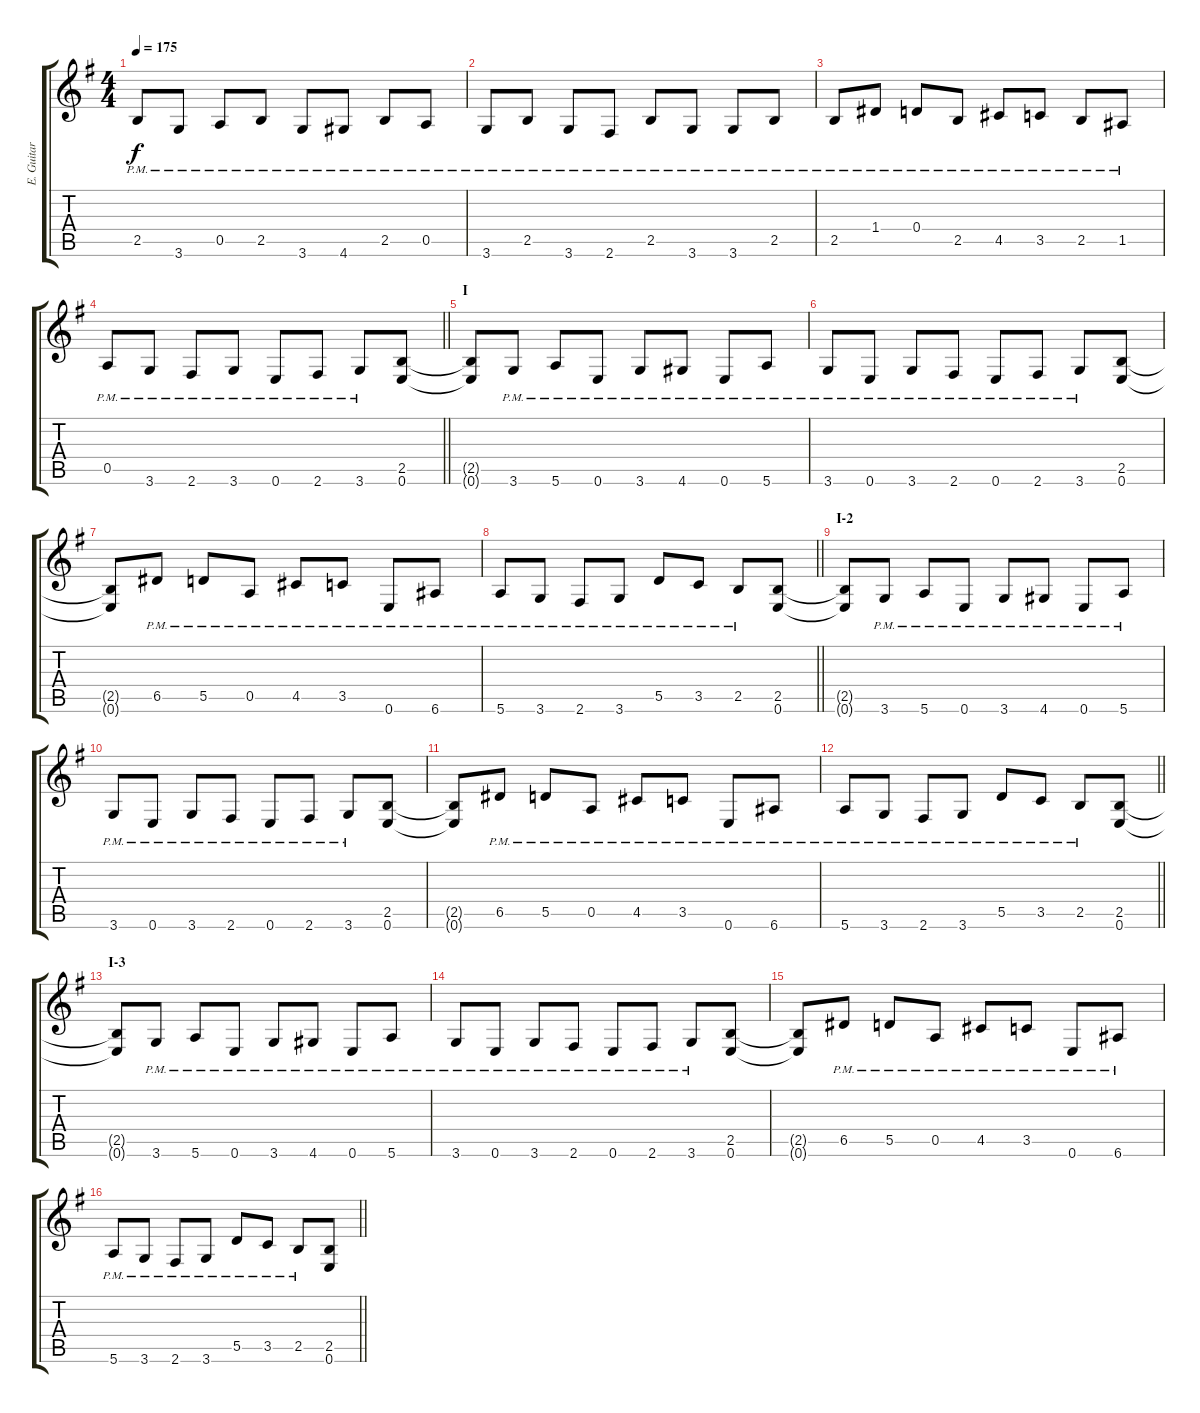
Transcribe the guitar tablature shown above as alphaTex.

\track ("E. Guitar I" "E. Guitar ") {instrument overdrivenguitar}
\staff {score tabs}
\tuning (E4 B3 G3 D3 A2 E2) {hide}
\ts (4 4)
\tempo 175
\clef g2
\ks g
2.5{pm}.8{dy f} 3.6{pm}.8 0.5{pm}.8 2.5{pm}.8 3.6{pm}.8 4.6{pm}.8 2.5{pm}.8 0.5{pm}.8 |
3.6{pm}.8 2.5{pm}.8 3.6{pm}.8 2.6{pm}.8 2.5{pm}.8 3.6{pm}.8 3.6{pm}.8 2.5{pm}.8 |
2.5{pm}.8 1.4{pm}.8 0.4{pm}.8 2.5{pm}.8 4.5{pm}.8 3.5{pm}.8 2.5{pm}.8 1.5{pm}.8 |
\barLineRight lightlight
0.5{pm}.8 3.6{pm}.8 2.6{pm}.8 3.6{pm}.8 0.6{pm}.8 2.6{pm}.8 3.6{pm}.8 (2.5 0.6).8 |
\section ("" "I")
(2.5{t} 0.6{t}).8 3.6{pm}.8 5.6{pm}.8 0.6{pm}.8 3.6{pm}.8 4.6{pm}.8 0.6{pm}.8 5.6{pm}.8 |
3.6{pm}.8 0.6{pm}.8 3.6{pm}.8 2.6{pm}.8 0.6{pm}.8 2.6{pm}.8 3.6{pm}.8 (2.5 0.6).8 |
(2.5{t} 0.6{t}).8 6.5{pm}.8 5.5{pm}.8 0.5{pm}.8 4.5{pm}.8 3.5{pm}.8 0.6{pm}.8 6.6{pm}.8 |
\barLineRight lightlight
5.6{pm}.8 3.6{pm}.8 2.6{pm}.8 3.6{pm}.8 5.5{pm}.8 3.5{pm}.8 2.5{pm}.8 (2.5 0.6).8 |
\section ("" "I-2")
(2.5{t} 0.6{t}).8 3.6{pm}.8 5.6{pm}.8 0.6{pm}.8 3.6{pm}.8 4.6{pm}.8 0.6{pm}.8 5.6{pm}.8 |
3.6{pm}.8 0.6{pm}.8 3.6{pm}.8 2.6{pm}.8 0.6{pm}.8 2.6{pm}.8 3.6{pm}.8 (2.5 0.6).8 |
(2.5{t} 0.6{t}).8 6.5{pm}.8 5.5{pm}.8 0.5{pm}.8 4.5{pm}.8 3.5{pm}.8 0.6{pm}.8 6.6{pm}.8 |
\barLineRight lightlight
5.6{pm}.8 3.6{pm}.8 2.6{pm}.8 3.6{pm}.8 5.5{pm}.8 3.5{pm}.8 2.5{pm}.8 (2.5 0.6).8 |
\section ("" "I-3")
(2.5{t} 0.6{t}).8 3.6{pm}.8 5.6{pm}.8 0.6{pm}.8 3.6{pm}.8 4.6{pm}.8 0.6{pm}.8 5.6{pm}.8 |
3.6{pm}.8 0.6{pm}.8 3.6{pm}.8 2.6{pm}.8 0.6{pm}.8 2.6{pm}.8 3.6{pm}.8 (2.5 0.6).8 |
(2.5{t} 0.6{t}).8 6.5{pm}.8 5.5{pm}.8 0.5{pm}.8 4.5{pm}.8 3.5{pm}.8 0.6{pm}.8 6.6{pm}.8 |
\barLineRight lightlight
5.6{pm}.8 3.6{pm}.8 2.6{pm}.8 3.6{pm}.8 5.5{pm}.8 3.5{pm}.8 2.5{pm}.8 (2.5 0.6).8
